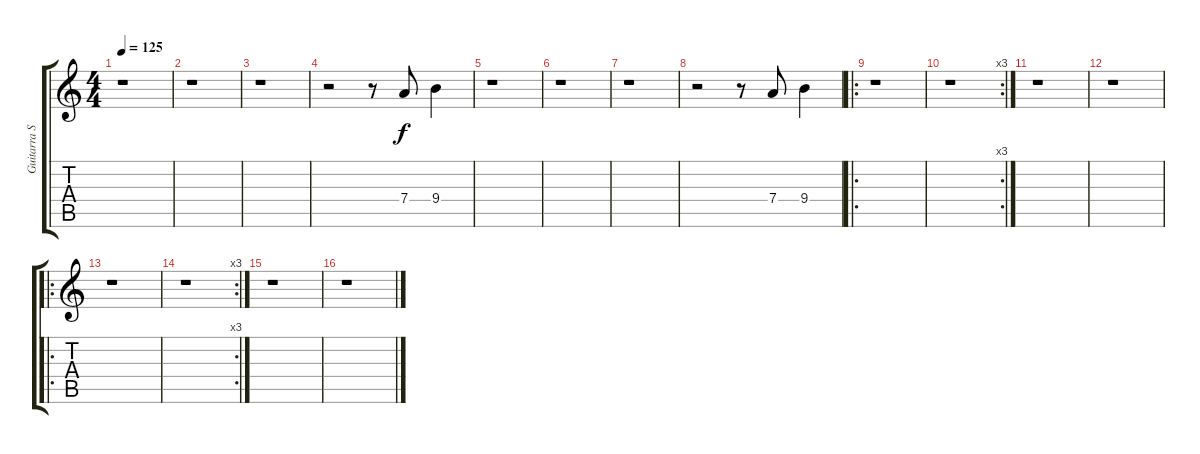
\track ("Guitarra Solo" "Guitarra S") {instrument overdrivenguitar}
\staff {score tabs}
\tuning (E4 B3 G3 D3 A2 E2) {hide}
\ts (4 4)
\tempo 125
\clef g2
\ks c
r.1{dy f} |
r.1 |
r.1 |
r.2 r.8 7.4.8 9.4.4 |
r.1 |
r.1 |
r.1 |
r.2 r.8 7.4.8 9.4.4 |
\ro
r.1 |
\rc 3
r.1 |
r.1 |
r.1 |
\ro
r.1 |
\rc 3
r.1 |
r.1 |
r.1
